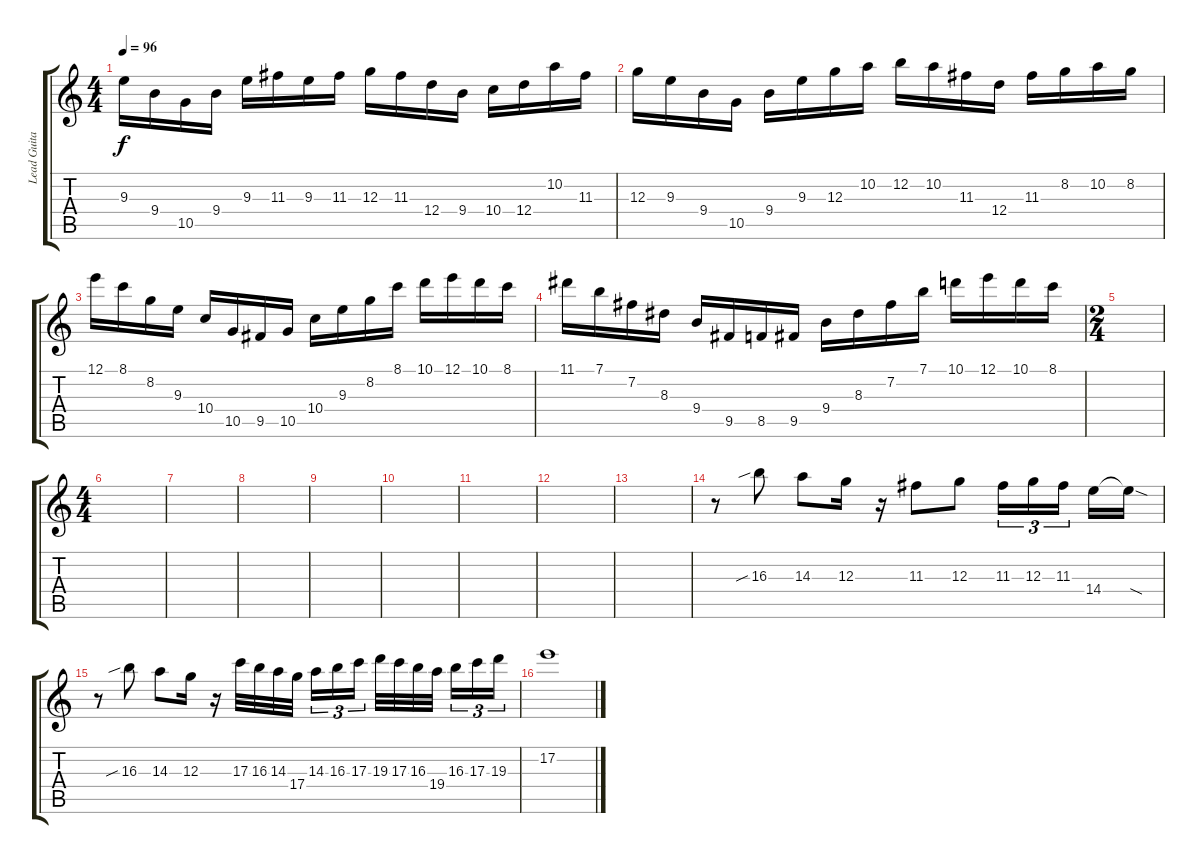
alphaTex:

\track ("Lead Guitar" "Lead Guita") {instrument distortionguitar}
\staff {score tabs}
\tuning (E4 B3 G3 D3 A2 D2) {hide}
\ts (4 4)
\tempo 96
\clef g2
\ks c
9.3.16{dy f} 9.4.16 10.5.16 9.4.16 9.3.16 11.3.16 9.3.16 11.3.16 12.3.16 11.3.16 12.4.16 9.4.16 10.4.16 12.4.16 10.2.16 11.3.16 |
12.3.16 9.3.16 9.4.16 10.5.16 9.4.16 9.3.16 12.3.16 10.2.16 12.2.16 10.2.16 11.3.16 12.4.16 11.3.16 8.2.16 10.2.16 8.2.16 |
12.1.16 8.1.16 8.2.16 9.3.16 10.4.16 10.5.16 9.5.16 10.5.16 10.4.16 9.3.16 8.2.16 8.1.16 10.1.16 12.1.16 10.1.16 8.1.16 |
11.1.16 7.1.16 7.2.16 8.3.16 9.4.16 9.5.16 8.5.16 9.5.16 9.4.16 8.3.16 7.2.16 7.1.16 10.1.16 12.1.16 10.1.16 8.1.16 |
\ts (2 4)
|
\ts (4 4)
|
|
|
|
|
|
|
|
r.8 16.3{sib}.8 14.3.8 12.3.16 r.16 11.3.8 12.3.8 11.3.16{tu (3 2)} 12.3.16{tu (3 2)} 11.3.16{tu (3 2) beam splitsecondary} 14.4.16 14.4{sod t}.16 |
r.8 16.3{sib}.8 14.3.8 12.3.16 r.16 17.3.32 16.3.32 14.3.32 17.4.32{beam splitsecondary} 14.3.16{tu (3 2)} 16.3.16{tu (3 2)} 17.3.16{tu (3 2)} 19.3.32 17.3.32 16.3.32 19.4.32{beam splitsecondary} 16.3.16{tu (3 2)} 17.3.16{tu (3 2)} 19.3.16{tu (3 2)} |
17.2.1
